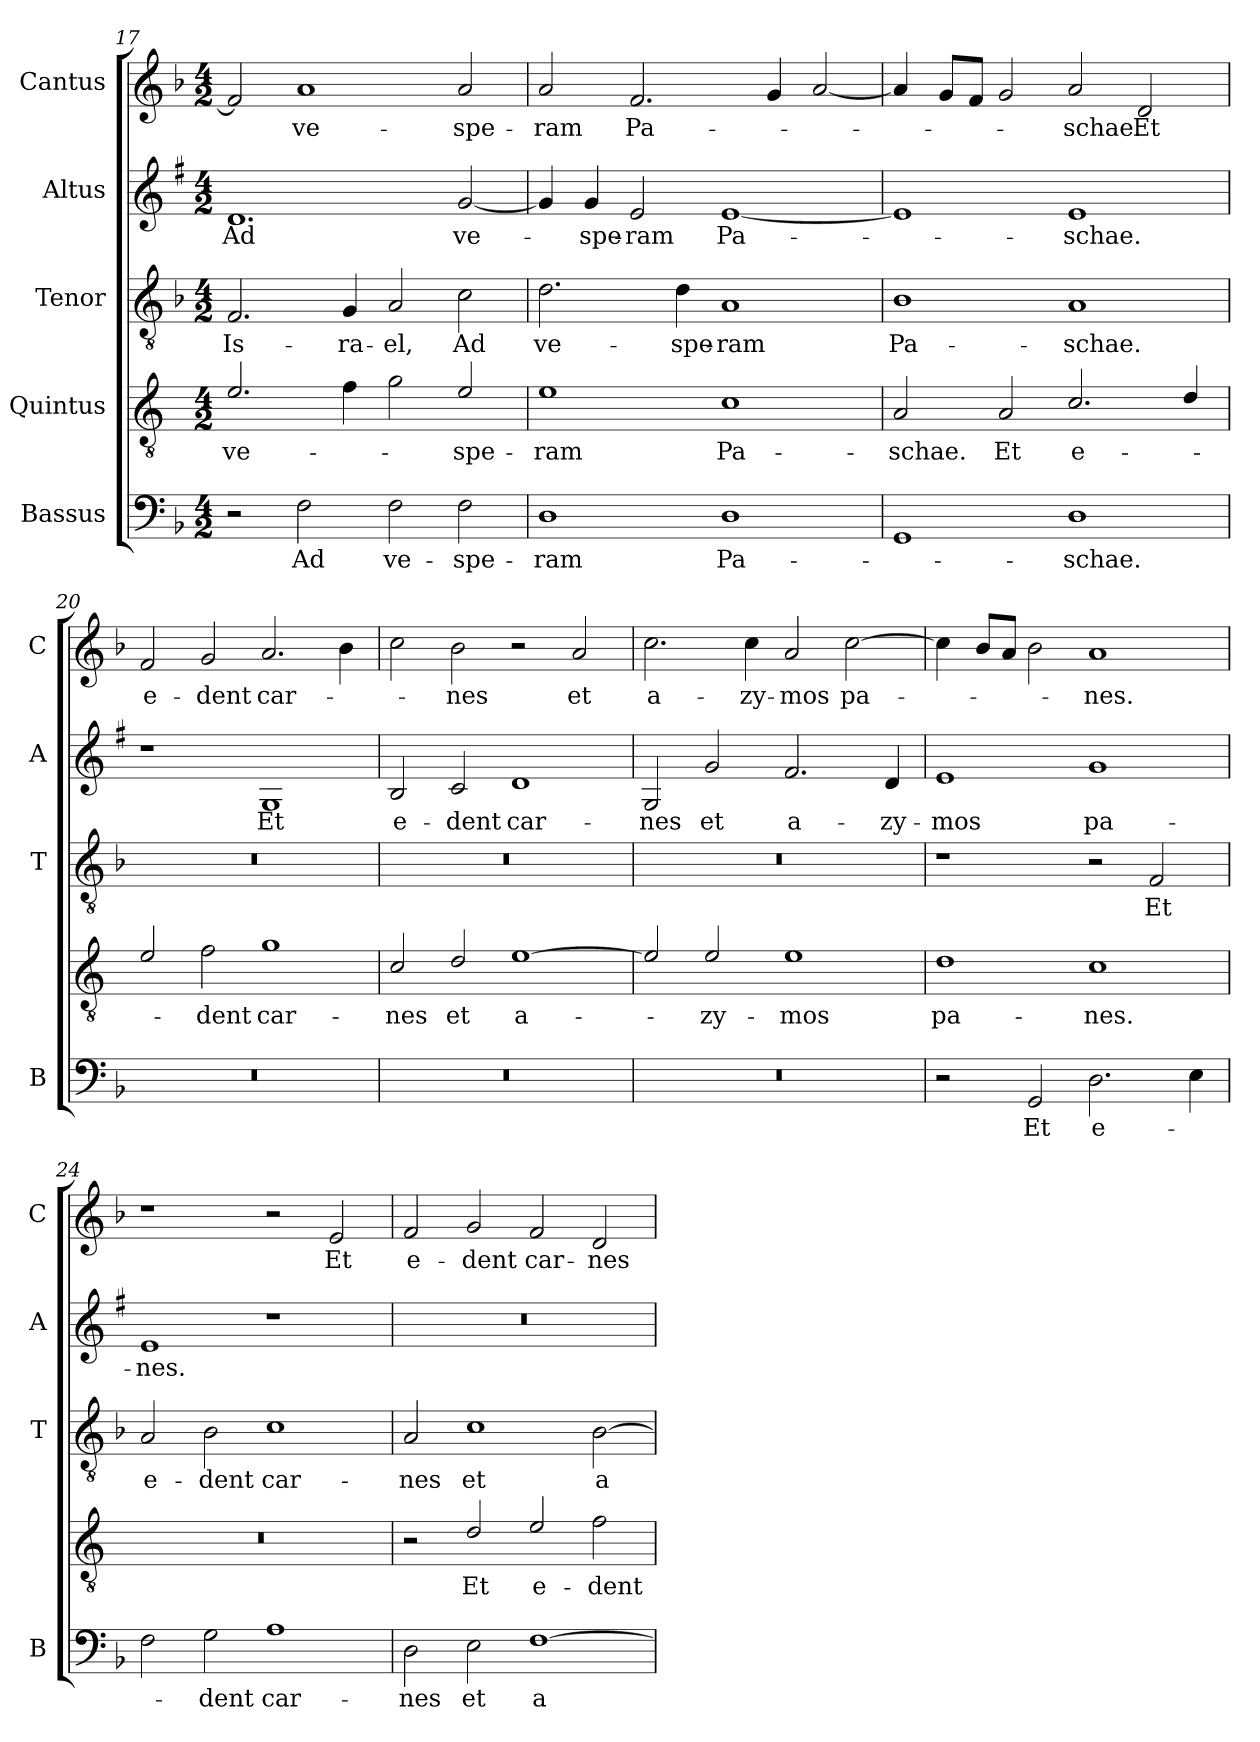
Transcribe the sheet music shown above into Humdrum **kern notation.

**kern	**text	**kern	**text	**kern	**text	**kern	**text	**kern	**text
*part5	*part5	*part4	*part4	*part3	*part3	*part2	*part2	*part1	*part1
*staff5	*staff5	*staff4	*staff4	*staff3	*staff3	*staff2	*staff2	*staff1	*staff1
*I"Bassus	*	*I"Quintus	*	*I"Tenor	*	*I"Altus	*	*I"Cantus	*
*I'B	*	*	*	*I'T	*	*I'A	*	*I'C	*
*clefF4	*	*clefGv2	*	*clefGv2	*	*clefG2	*	*clefG2	*
*	*	*ITrd4c7	*	*	*	*ITrd1c2	*	*	*
*k[b-]	*	*k[b-]	*	*k[b-]	*	*k[b-]	*	*k[b-]	*
*F:	*	*F:	*	*F:	*	*F:	*	*F:	*
*M4/2	*	*M4/2	*	*M4/2	*	*M4/2	*	*M4/2	*
=17	=17	=17	=17	=17	=17	=17	=17	=17	=17
!	!	!	!LO:LY:b	!	!LO:LY:b	!	!LO:LY:b	!	!
2r	.	2.A/	ve-	2.F/	Is-	1.c	Ad	2f/]	.
!	!LO:LY:b	!	!	!	!	!	!	!	!LO:LY:b
2F\	Ad	.	.	.	.	.	.	1a	ve-
!	!	!	!	!	!LO:LY:b	!	!	!	!
.	.	4B-\	.	4G/	-ra-	.	.	.	.
!	!LO:LY:b	!	!	!	!LO:LY:b	!	!	!	!
2F\	ve-	2c\	.	2A/	-el,	.	.	.	.
!	!LO:LY:b	!	!LO:LY:b	!	!LO:LY:b	!	!LO:LY:b	!	!LO:LY:b
2F\	-spe-	2A/	-spe-	2c\	Ad	[2f/	ve-	2a/	-spe-
=18	=18	=18	=18	=18	=18	=18	=18	=18	=18
!	!LO:LY:b	!	!LO:LY:b	!	!LO:LY:b	!	!	!	!LO:LY:b
1D	-ram	1A	-ram	2.d\	ve-	4f/]	.	2a/	-ram
!	!	!	!	!	!	!	!LO:LY:b	!	!
.	.	.	.	.	.	4f/	-spe-	.	.
!	!	!	!	!	!	!	!LO:LY:b	!	!LO:LY:b
.	.	.	.	.	.	2d/	-ram	2.f/	Pa-
!	!	!	!	!	!LO:LY:b	!	!	!	!
.	.	.	.	4d\	-spe-	.	.	.	.
!	!LO:LY:b	!	!LO:LY:b	!	!LO:LY:b	!	!LO:LY:b	!	!
1D	Pa-	1F	Pa-	1A	-ram	[1d	Pa-	.	.
.	.	.	.	.	.	.	.	4g/	.
.	.	.	.	.	.	.	.	[2a/	.
=19	=19	=19	=19	=19	=19	=19	=19	=19	=19
!	!	!	!LO:LY:b	!	!LO:LY:b	!	!	!	!
1GG	.	2D/	-schae.	1B-	Pa-	1d]	.	4a/]	.
.	.	.	.	.	.	.	.	8g/L	.
.	.	.	.	.	.	.	.	8f/J	.
!	!	!	!LO:LY:b	!	!	!	!	!	!
.	.	2D/	Et	.	.	.	.	2g/	.
!	!LO:LY:b	!	!LO:LY:b	!	!LO:LY:b	!	!LO:LY:b	!	!LO:LY:b
1D	-schae.	2.F/	e-	1A	-schae.	1d	-schae.	2a/	-schae.
!	!	!	!	!	!	!	!	!	!LO:LY:b
.	.	.	.	.	.	.	.	2d/	Et
.	.	4G/	.	.	.	.	.	.	.
=20	=20	=20	=20	=20	=20	=20	=20	=20	=20
!	!	!	!	!	!	!	!	!	!LO:LY:b
0r	.	2A/	.	0r	.	1r	.	2f/	e-
!	!	!	!LO:LY:b	!	!	!	!	!	!LO:LY:b
.	.	2B-\	-dent	.	.	.	.	2g/	-dent
!	!	!	!LO:LY:b	!	!	!	!LO:LY:b	!	!LO:LY:b
.	.	1c	car-	.	.	1F	Et	2.a/	car-
.	.	.	.	.	.	.	.	4b-\	.
!!LO:PB:g=z
=21	=21	=21	=21	=21	=21	=21	=21	=21	=21
!	!	!	!LO:LY:b	!	!	!	!LO:LY:b	!	!
0r	.	2F/	-nes	0r	.	2A/	e-	2cc\	.
!	!	!	!LO:LY:b	!	!	!	!LO:LY:b	!	!LO:LY:b
.	.	2G/	et	.	.	2B-/	-dent	2b-\	-nes
!	!	!	!LO:LY:b	!	!	!	!LO:LY:b	!	!
.	.	[1A	a-	.	.	1c	car-	2r	.
!	!	!	!	!	!	!	!	!	!LO:LY:b
.	.	.	.	.	.	.	.	2a/	et
=22	=22	=22	=22	=22	=22	=22	=22	=22	=22
!	!	!	!	!	!	!	!LO:LY:b	!	!LO:LY:b
0r	.	2A/]	.	0r	.	2F/	-nes	2.cc\	a-
!	!	!	!LO:LY:b	!	!	!	!LO:LY:b	!	!
.	.	2A/	-zy-	.	.	2f/	et	.	.
!	!	!	!	!	!	!	!	!	!LO:LY:b
.	.	.	.	.	.	.	.	4cc\	-zy-
!	!	!	!LO:LY:b	!	!	!	!LO:LY:b	!	!LO:LY:b
.	.	1A	-mos	.	.	2.e/	a-	2a/	-mos
!	!	!	!	!	!	!	!	!	!LO:LY:b
.	.	.	.	.	.	.	.	[2cc\	pa-
!	!	!	!	!	!	!	!LO:LY:b	!	!
.	.	.	.	.	.	4c/	-zy-	.	.
=23	=23	=23	=23	=23	=23	=23	=23	=23	=23
!	!	!	!LO:LY:b	!	!	!	!LO:LY:b	!	!
2r	.	1G	pa-	1r	.	1d	-mos	4cc\]	.
.	.	.	.	.	.	.	.	8b-/L	.
.	.	.	.	.	.	.	.	8a/J	.
!	!LO:LY:b	!	!	!	!	!	!	!	!
2GG/	Et	.	.	.	.	.	.	2b-\	.
!	!LO:LY:b	!	!LO:LY:b	!	!	!	!LO:LY:b	!	!LO:LY:b
2.D\	e-	1F	-nes.	2r	.	1f	pa-	1a	-nes.
!	!	!	!	!	!LO:LY:b	!	!	!	!
.	.	.	.	2F/	Et	.	.	.	.
4E\	.	.	.	.	.	.	.	.	.
=24	=24	=24	=24	=24	=24	=24	=24	=24	=24
!	!	!	!	!	!LO:LY:b	!	!LO:LY:b	!	!
2F\	.	0r	.	2A/	e-	1d	-nes.	1r	.
!	!LO:LY:b	!	!	!	!LO:LY:b	!	!	!	!
2G\	-dent	.	.	2B-\	-dent	.	.	.	.
!	!LO:LY:b	!	!	!	!LO:LY:b	!	!	!	!
1A	car-	.	.	1c	car-	1r	.	2r	.
!	!	!	!	!	!	!	!	!	!LO:LY:b
.	.	.	.	.	.	.	.	2e/	Et
=25	=25	=25	=25	=25	=25	=25	=25	=25	=25
!	!LO:LY:b	!	!	!	!LO:LY:b	!	!	!	!LO:LY:b
2D\	-nes	2r	.	2A/	-nes	0r	.	2f/	e-
!	!LO:LY:b	!	!LO:LY:b	!	!LO:LY:b	!	!	!	!LO:LY:b
2E\	et	2G/	Et	1c	et	.	.	2g/	-dent
!	!LO:LY:b	!	!LO:LY:b	!	!	!	!	!	!LO:LY:b
[1F	a-	2A/	e-	.	.	.	.	2f/	car-
!	!	!	!LO:LY:b	!	!LO:LY:b	!	!	!	!LO:LY:b
.	.	2B-\	-dent	[2B-\	a-	.	.	2d/	-nes
=	=	=	=	=	=	=	=	=	=
*-	*-	*-	*-	*-	*-	*-	*-	*-	*-
